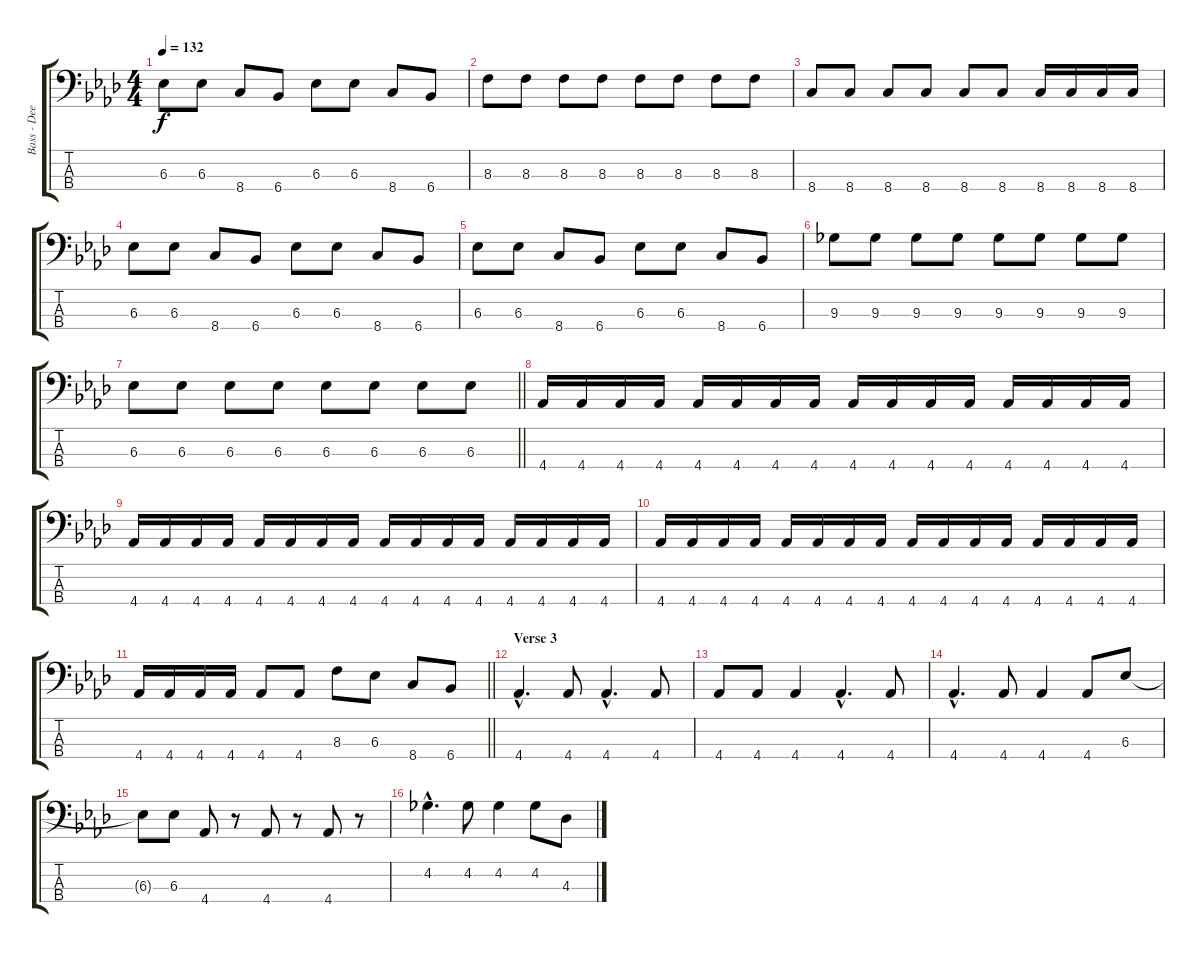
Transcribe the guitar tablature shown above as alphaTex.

\track ("Bass - Dee Murray" "Bass - Dee") {instrument electricbassfinger}
\staff {score tabs}
\tuning (G2 D2 A1 E1) {hide}
\ts (4 4)
\tempo 132
\clef f4
\ks ab
6.3.8{dy f} 6.3.8 8.4.8 6.4.8 6.3.8 6.3.8 8.4.8 6.4.8 |
8.3.8 8.3.8 8.3.8 8.3.8 8.3.8 8.3.8 8.3.8 8.3.8 |
8.4.8 8.4.8 8.4.8 8.4.8 8.4.8 8.4.8 8.4.16 8.4.16 8.4.16 8.4.16 |
6.3.8 6.3.8 8.4.8 6.4.8 6.3.8 6.3.8 8.4.8 6.4.8 |
6.3.8 6.3.8 8.4.8 6.4.8 6.3.8 6.3.8 8.4.8 6.4.8 |
9.3.8 9.3.8 9.3.8 9.3.8 9.3.8 9.3.8 9.3.8 9.3.8 |
\barLineRight lightlight
6.3.8 6.3.8 6.3.8 6.3.8 6.3.8 6.3.8 6.3.8 6.3.8 |
4.4.16 4.4.16 4.4.16 4.4.16 4.4.16 4.4.16 4.4.16 4.4.16 4.4.16 4.4.16 4.4.16 4.4.16 4.4.16 4.4.16 4.4.16 4.4.16 |
4.4.16 4.4.16 4.4.16 4.4.16 4.4.16 4.4.16 4.4.16 4.4.16 4.4.16 4.4.16 4.4.16 4.4.16 4.4.16 4.4.16 4.4.16 4.4.16 |
4.4.16 4.4.16 4.4.16 4.4.16 4.4.16 4.4.16 4.4.16 4.4.16 4.4.16 4.4.16 4.4.16 4.4.16 4.4.16 4.4.16 4.4.16 4.4.16 |
\barLineRight lightlight
4.4.16 4.4.16 4.4.16 4.4.16 4.4.8 4.4.8 8.3.8 6.3.8 8.4.8 6.4.8 |
\section ("" "Verse 3")
4.4{hac}.4{d} 4.4.8 4.4{hac}.4{d} 4.4.8 |
4.4.8 4.4.8 4.4.4 4.4{hac}.4{d} 4.4.8 |
4.4{hac}.4{d} 4.4.8 4.4.4 4.4.8 6.3.8 |
6.3{t}.8 6.3.8 4.4.8 r.8 4.4.8 r.8 4.4.8 r.8 |
4.2{hac}.4{d} 4.2.8 4.2.4 4.2.8 4.3.8
